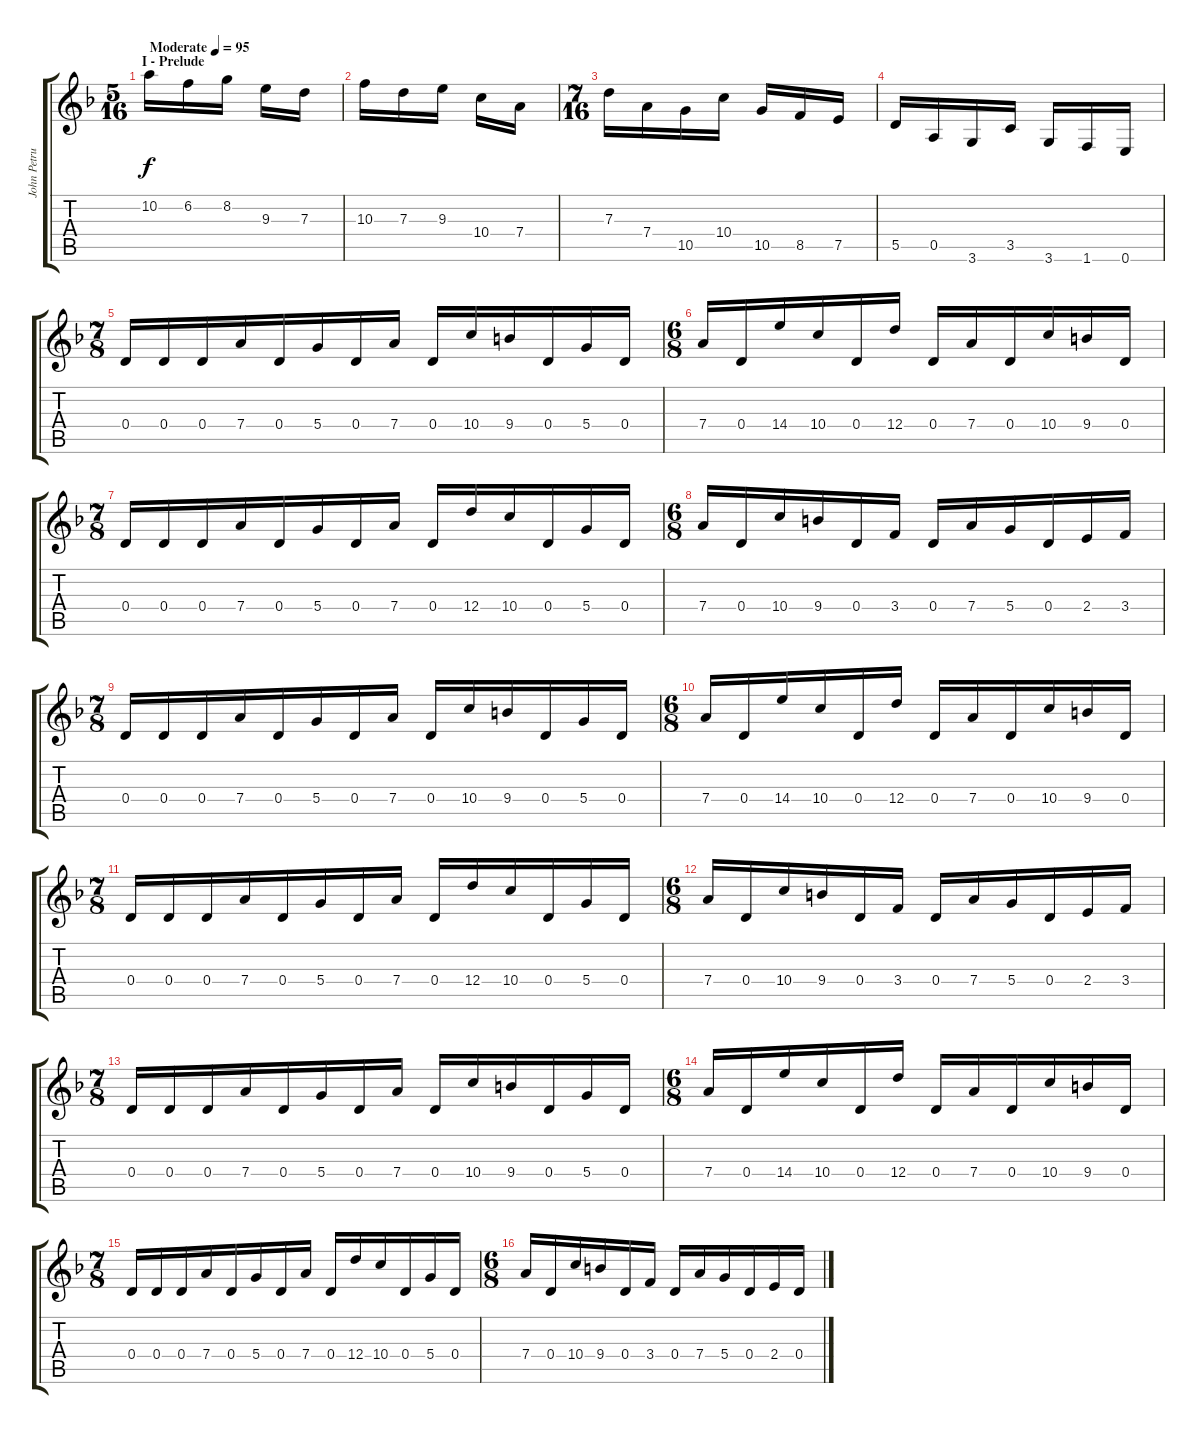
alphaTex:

\track ("John Petrucci - Guitar" "John Petru") {instrument distortionguitar}
\staff {score tabs}
\tuning (E4 B3 G3 D3 A2 E2) {hide}
\ts (5 16)
\section ("" "I - Prelude")
\tempo (95 "Moderate")
\clef g2
\ks dminor
10.2.16{dy f instrument distortionguitar} 6.2.16 8.2.16 9.3.16 7.3.16 |
10.3.16 7.3.16 9.3.16 10.4.16 7.4.16 |
\ts (7 16)
7.3.16 7.4.16 10.5.16 10.4.16 10.5.16 8.5.16 7.5.16 |
5.5.16 0.5.16 3.6.16 3.5.16 3.6.16 1.6.16 0.6.16 |
\ts (7 8)
0.4.16 0.4.16 0.4.16 7.4.16 0.4.16 5.4.16 0.4.16 7.4.16 0.4.16 10.4.16 9.4.16 0.4.16 5.4.16 0.4.16 |
\ts (6 8)
7.4.16 0.4.16 14.4.16 10.4.16 0.4.16 12.4.16 0.4.16 7.4.16 0.4.16 10.4.16 9.4.16 0.4.16 |
\ts (7 8)
0.4.16 0.4.16 0.4.16 7.4.16 0.4.16 5.4.16 0.4.16 7.4.16 0.4.16 12.4.16 10.4.16 0.4.16 5.4.16 0.4.16 |
\ts (6 8)
7.4.16 0.4.16 10.4.16 9.4.16 0.4.16 3.4.16 0.4.16 7.4.16 5.4.16 0.4.16 2.4.16 3.4.16 |
\ts (7 8)
0.4.16 0.4.16 0.4.16 7.4.16 0.4.16 5.4.16 0.4.16 7.4.16 0.4.16 10.4.16 9.4.16 0.4.16 5.4.16 0.4.16 |
\ts (6 8)
7.4.16 0.4.16 14.4.16 10.4.16 0.4.16 12.4.16 0.4.16 7.4.16 0.4.16 10.4.16 9.4.16 0.4.16 |
\ts (7 8)
0.4.16 0.4.16 0.4.16 7.4.16 0.4.16 5.4.16 0.4.16 7.4.16 0.4.16 12.4.16 10.4.16 0.4.16 5.4.16 0.4.16 |
\ts (6 8)
7.4.16 0.4.16 10.4.16 9.4.16 0.4.16 3.4.16 0.4.16 7.4.16 5.4.16 0.4.16 2.4.16 3.4.16 |
\ts (7 8)
0.4.16 0.4.16 0.4.16 7.4.16 0.4.16 5.4.16 0.4.16 7.4.16 0.4.16 10.4.16 9.4.16 0.4.16 5.4.16 0.4.16 |
\ts (6 8)
7.4.16 0.4.16 14.4.16 10.4.16 0.4.16 12.4.16 0.4.16 7.4.16 0.4.16 10.4.16 9.4.16 0.4.16 |
\ts (7 8)
0.4.16 0.4.16 0.4.16 7.4.16 0.4.16 5.4.16 0.4.16 7.4.16 0.4.16 12.4.16 10.4.16 0.4.16 5.4.16 0.4.16 |
\ts (6 8)
7.4.16 0.4.16 10.4.16 9.4.16 0.4.16 3.4.16 0.4.16 7.4.16 5.4.16 0.4.16 2.4.16 0.4.16
